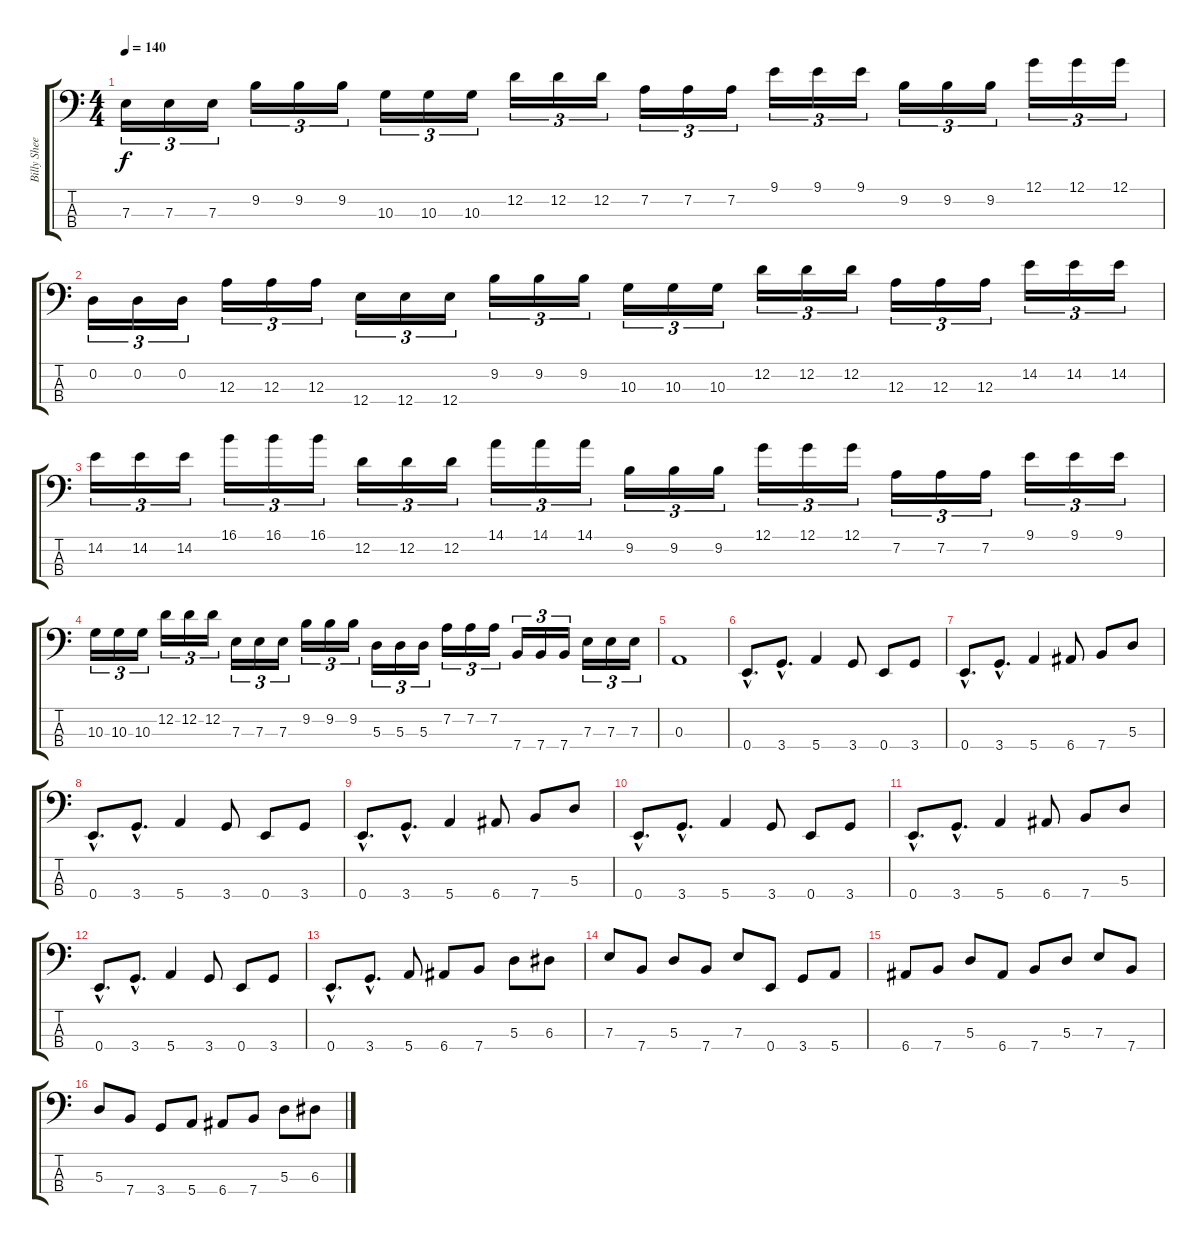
\track ("Billy Sheehan" "Billy Shee") {instrument electricbassfinger}
\staff {score tabs}
\tuning (G2 D2 A1 E1) {hide}
\ts (4 4)
\tempo 140
\clef f4
\ks c
7.3.16{tu (3 2) dy f instrument electricbassfinger} 7.3.16{tu (3 2)} 7.3.16{tu (3 2)} 9.2.16{tu (3 2)} 9.2.16{tu (3 2)} 9.2.16{tu (3 2)} 10.3.16{tu (3 2)} 10.3.16{tu (3 2)} 10.3.16{tu (3 2)} 12.2.16{tu (3 2)} 12.2.16{tu (3 2)} 12.2.16{tu (3 2)} 7.2.16{tu (3 2)} 7.2.16{tu (3 2)} 7.2.16{tu (3 2)} 9.1.16{tu (3 2)} 9.1.16{tu (3 2)} 9.1.16{tu (3 2)} 9.2.16{tu (3 2)} 9.2.16{tu (3 2)} 9.2.16{tu (3 2)} 12.1.16{tu (3 2)} 12.1.16{tu (3 2)} 12.1.16{tu (3 2)} |
0.2.16{tu (3 2)} 0.2.16{tu (3 2)} 0.2.16{tu (3 2)} 12.3.16{tu (3 2)} 12.3.16{tu (3 2)} 12.3.16{tu (3 2)} 12.4.16{tu (3 2)} 12.4.16{tu (3 2)} 12.4.16{tu (3 2)} 9.2.16{tu (3 2)} 9.2.16{tu (3 2)} 9.2.16{tu (3 2)} 10.3.16{tu (3 2)} 10.3.16{tu (3 2)} 10.3.16{tu (3 2)} 12.2.16{tu (3 2)} 12.2.16{tu (3 2)} 12.2.16{tu (3 2)} 12.3.16{tu (3 2)} 12.3.16{tu (3 2)} 12.3.16{tu (3 2)} 14.2.16{tu (3 2)} 14.2.16{tu (3 2)} 14.2.16{tu (3 2)} |
14.2.16{tu (3 2)} 14.2.16{tu (3 2)} 14.2.16{tu (3 2)} 16.1.16{tu (3 2)} 16.1.16{tu (3 2)} 16.1.16{tu (3 2)} 12.2.16{tu (3 2)} 12.2.16{tu (3 2)} 12.2.16{tu (3 2)} 14.1.16{tu (3 2)} 14.1.16{tu (3 2)} 14.1.16{tu (3 2)} 9.2.16{tu (3 2)} 9.2.16{tu (3 2)} 9.2.16{tu (3 2)} 12.1.16{tu (3 2)} 12.1.16{tu (3 2)} 12.1.16{tu (3 2)} 7.2.16{tu (3 2)} 7.2.16{tu (3 2)} 7.2.16{tu (3 2)} 9.1.16{tu (3 2)} 9.1.16{tu (3 2)} 9.1.16{tu (3 2)} |
10.3.16{tu (3 2)} 10.3.16{tu (3 2)} 10.3.16{tu (3 2)} 12.2.16{tu (3 2)} 12.2.16{tu (3 2)} 12.2.16{tu (3 2)} 7.3.16{tu (3 2)} 7.3.16{tu (3 2)} 7.3.16{tu (3 2)} 9.2.16{tu (3 2)} 9.2.16{tu (3 2)} 9.2.16{tu (3 2)} 5.3.16{tu (3 2)} 5.3.16{tu (3 2)} 5.3.16{tu (3 2)} 7.2.16{tu (3 2)} 7.2.16{tu (3 2)} 7.2.16{tu (3 2)} 7.4.16{tu (3 2)} 7.4.16{tu (3 2)} 7.4.16{tu (3 2)} 7.3.16{tu (3 2)} 7.3.16{tu (3 2)} 7.3.16{tu (3 2)} |
0.3.1 |
0.4{hac}.8{d} 3.4{hac}.8{d} 5.4.4 3.4.8 0.4.8 3.4.8 |
0.4{hac}.8{d} 3.4{hac}.8{d} 5.4.4 6.4.8 7.4.8 5.3.8 |
0.4{hac}.8{d} 3.4{hac}.8{d} 5.4.4 3.4.8 0.4.8 3.4.8 |
0.4{hac}.8{d} 3.4{hac}.8{d} 5.4.4 6.4.8 7.4.8 5.3.8 |
0.4{hac}.8{d} 3.4{hac}.8{d} 5.4.4 3.4.8 0.4.8 3.4.8 |
0.4{hac}.8{d} 3.4{hac}.8{d} 5.4.4 6.4.8 7.4.8 5.3.8 |
0.4{hac}.8{d} 3.4{hac}.8{d} 5.4.4 3.4.8 0.4.8 3.4.8 |
0.4{hac}.8{d} 3.4{hac}.8{d} 5.4.8 6.4.8 7.4.8 5.3.8 6.3.8 |
7.3.8 7.4.8 5.3.8 7.4.8 7.3.8 0.4.8 3.4.8 5.4.8 |
6.4.8 7.4.8 5.3.8 6.4.8 7.4.8 5.3.8 7.3.8 7.4.8 |
5.3.8 7.4.8 3.4.8 5.4.8 6.4.8 7.4.8 5.3.8 6.3.8
